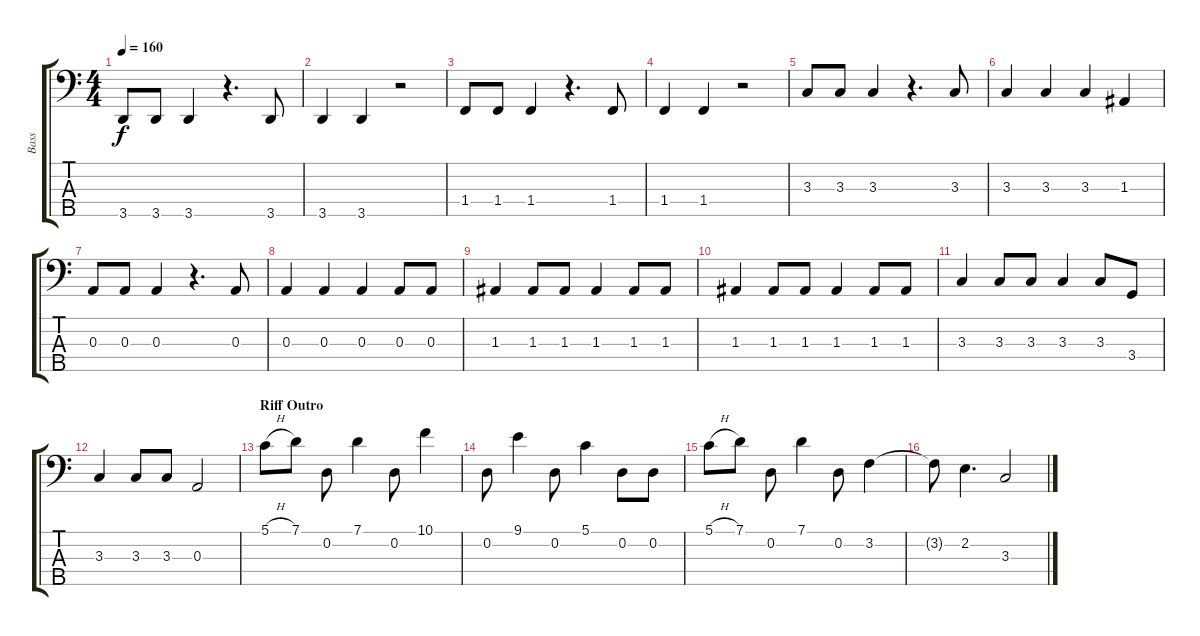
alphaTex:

\track ("Bass" "Bass") {instrument electricbassfinger}
\staff {score tabs}
\tuning (G2 D2 A1 E1 B0) {hide}
\ts (4 4)
\tempo 160
\clef f4
\ks c
3.5.8{dy f} 3.5.8 3.5.4 r.4{d} 3.5.8 |
3.5.4 3.5.4 r.2 |
1.4.8 1.4.8 1.4.4 r.4{d} 1.4.8 |
1.4.4 1.4.4 r.2 |
3.3.8 3.3.8 3.3.4 r.4{d} 3.3.8 |
3.3.4 3.3.4 3.3.4 1.3.4 |
0.3.8 0.3.8 0.3.4 r.4{d} 0.3.8 |
0.3.4 0.3.4 0.3.4 0.3.8 0.3.8 |
1.3.4 1.3.8 1.3.8 1.3.4 1.3.8 1.3.8 |
1.3.4 1.3.8 1.3.8 1.3.4 1.3.8 1.3.8 |
3.3.4 3.3.8 3.3.8 3.3.4 3.3.8 3.4.8 |
3.3.4 3.3.8 3.3.8 0.3.2 |
\section ("" "Riff Outro")
5.1{h}.8 7.1.8 0.2.8 7.1.4 0.2.8 10.1.4 |
0.2.8 9.1.4 0.2.8 5.1.4 0.2.8 0.2.8 |
5.1{h}.8 7.1.8 0.2.8 7.1.4 0.2.8 3.2.4 |
3.2{t}.8 2.2.4{d} 3.3.2
